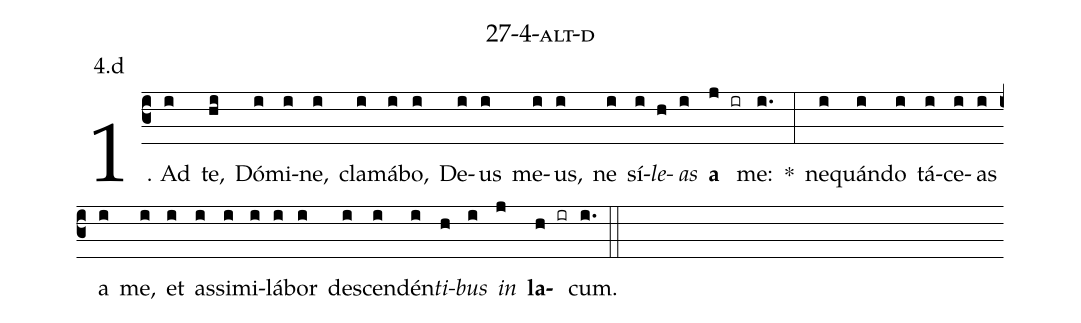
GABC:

name: 27-4-alt-d;
annotation: 4.d;
%%
(c3)1. Ad(i) te,(hi) Dó(i)mi(i)ne,(i) cla(i)má(i)bo,(i) De(i)us(i) me(i)us,(i) ne(i) sí(i)<i>le</i>(h)<i>as</i>(i) <b>a</b>(j ir) me:(i.) *(:) ne(i)quán(i)do(i) tá(i)ce(i)as(i) a(i) me,(i) et(i) as(i)si(i)mi(i)lá(i)bor(i) de(i)scen(i)dén(i)<i>ti</i>(h)<i>bus</i>(i) <i>in</i>(j) <b>la</b>(h ir)cum.(i.) (::)
